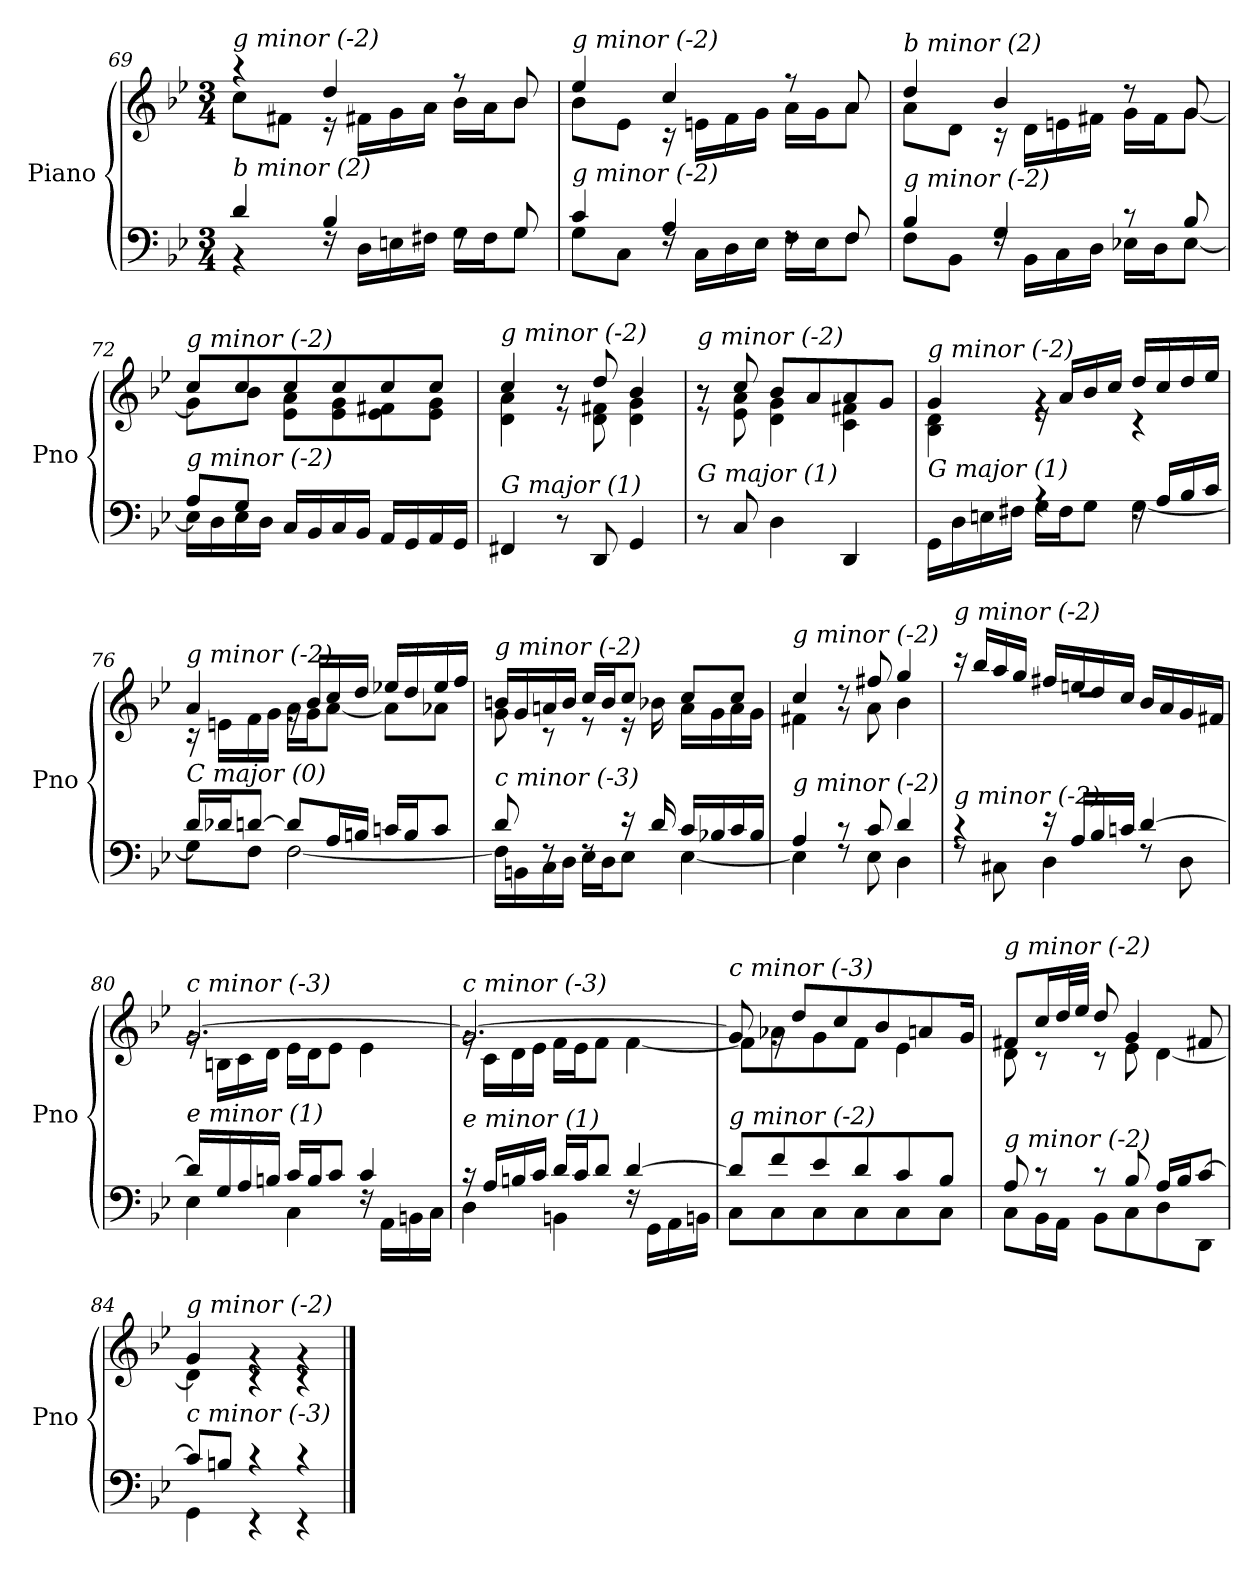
**kern	**kern
*part1	*part1
*staff2	*staff1
*I"Piano	*
*I'Pno	*
*clefF4	*clefG2
*k[b-e-]	*k[b-e-]
*M3/4	*M3/4
=69	=69
*^	*^
!	!	!LO:TX:i:t=g minor (-2)	!
!LO:TX:i:t=b minor (2)	!	!	!
4d/	4r	4r	8cc\L
.	.	.	8f#X\J
4B-/	16rF	4dd/	16r
.	16D\LL	.	16f#X\LL
.	16En\	.	16g\
.	16F#X\JJ	.	16a\JJ
8rF	16G\LL	8r	16b-\LL
.	16F#\J	.	16a\J
8G/	8G\J	8b-/	8b-\J
=70	=70	=70	=70
!	!	!LO:TX:i:t=g minor (-2)	!
!LO:TX:i:t=g minor (-2)	!	!	!
4c/	8G\L	4ee-/	8b-\L
.	8C\J	.	8e-\J
4A/	16rF	4cc/	16r
.	16C\LL	.	16en\LL
.	16D\	.	16f\
.	16E-\JJ	.	16g\JJ
8rF	16F\LL	8r	16a\LL
.	16E-\J	.	16g\J
8F/	8F\J	8a/	8a\J
!!LO:LB:g=z	!!
=71	=71	=71	=71
!	!	!LO:TX:i:t=b minor (2)	!
!LO:TX:i:t=g minor (-2)	!	!	!
4B-/	8F\L	4dd/	8a\L
.	8BB-\J	.	8d\J
4G/	16rF	4b-/	16r
.	16BB-\LL	.	16d\LL
.	16C\	.	16en\
.	16D\JJ	.	16f#X\JJ
8r	16E-X\LL	8r	16g\LL
.	16D\J	.	16f#\J
8B-/	[8E-\J	8g/	[8g\J
=72	=72	=72	=72
*	*	*	*^
!	!	!LO:TX:i:t=g minor (-2)	!	!
!LO:TX:i:t=g minor (-2)	!	!	!	!
8A/L	16E-\LL]	8cc/L	8g\L]	4ryy
.	16D\	.	.	.
8G/J	16E-\	8cc/	8b-\J	.
.	16D\JJ	.	.	.
16C/LL	2ryy	8cc/	8e-\ 8a\L	2ryy
16BB-/	.	.	.	.
16C/	.	8cc/	8e-\ 8g\	.
16BB-/JJ	.	.	.	.
16AA/LL	.	8cc/	8e-\ 8f#X\	.
16GG/	.	.	.	.
16AA/	.	8cc/J	8e-\ 8g\J	.
16GG/JJ	.	.	.	.
=73	=73	=73	=73	=73
!	!	!LO:TX:i:t=g minor (-2)	!	!
!LO:TX:i:t=G major (1)	!	!	!	!
4ryy	4FF#X/	4cc/	4d\ 4a\	4ryy
8ryy	8r	8r	8r	8re
4.ryy	8DD/	8dd/	8d\ 8f#X\	4.ryy
.	4GG/	4b-/	4d\ 4g\	.
=74	=74	=74	=74	=74
!	!	!LO:TX:i:t=g minor (-2)	!	!
!LO:TX:i:t=G major (1)	!	!	!	!
8ryy	8r	8r	8r	8re
2ryy	8C/	8cc/	8e-\ 8a\	2ryy
.	4D\	8b-/L	4d\ 4g\	.
.	.	8a/	.	.
.	4DD/	8a/	4c\ 4f#X\	.
8ryy	.	8g/J	.	8ryy
!!LO:PB:g=z	!!	!!
=75	=75	=75	=75	=75
!	!	!LO:TX:i:t=g minor (-2)	!	!
!LO:TX:i:t=G major (1)	!	!	!	!
16GG\LL	4ryy	4g/	4B-\ 4d\	4ryy
16D\	.	.	.	.
16En\	.	.	.	.
16F#X\JJ	.	.	.	.
4rA	16G\LL	16re	4rg	2ryy
.	16F#\J	16a/LL	.	.
.	8G\J	16b-/	.	.
.	.	16cc/JJ	.	.
16rF	[4G\	16dd/LL	4r	.
16A/LL	.	16cc/	.	.
16B-/	.	16dd/	.	.
16c/JJ	.	16ee-/JJ	.	.
*	*	*	*v	*v
=76	=76	=76	=76
!	!	!LO:TX:i:t=g minor (-2)	!
!LO:TX:i:t=C major (0)	!	!	!
16d/LL	8G\L]	4a/	16r
16d-Xi/J	.	.	16en\LL
[8d/J	8F\J	.	16f\
.	.	.	16g\JJ
8d/L]	[2F\	16rg	16a\LL
.	.	16b-/LL	16g\J
16A/L	.	16cc/	[8a\J
16Bn/JJ	.	16dd/JJ	.
16cn/LL	.	16ee-X/LL	8a\L]
16B/J	.	16dd/	.
8c/J	.	16ee-/	8a-X\J
.	.	16ff/JJ	.
=77	=77	=77	=77
!	!	!LO:TX:i:t=g minor (-2)	!
!LO:TX:i:t=c minor (-3)	!	!	!
8d/	16F\LL]	16bn/LL	8g\
.	16BBn\	16g/	.
8rF	16C\	16an/	8r
.	16D\JJ	16b/JJ	.
8rF	16E-\LL	16cc/LL	8r
.	16D\J	16b/J	.
16r	8E-\J	8cc/J	16r
16d/	.	.	16b-X\
16c/LL	[4E-\	8cc/L	16a\LL
16B-X/	.	.	16g\
16c/	.	8cc/J	16a\
16B-/JJ	.	.	16g\JJ
!!LO:LB:g=z	!!
=78	=78	=78	=78
!	!	!LO:TX:i:t=g minor (-2)	!
!LO:TX:i:t=g minor (-2)	!	!	!
4A/	4E-\]	4cc/	4f#X\
8r	8rF	8rg	8rdd
8c/	8E-\	8ff#X/	8a\
4d/	4D\	4gg/	4b-\
=79	=79	=79	=79
!	!	!LO:TX:i:t=g minor (-2)	!
!LO:TX:i:t=g minor (-2)	!	!	!
4r	8rF	16r	2.rdd
.	.	16bb-/LL	.
.	8C#Xj\	16aa/	.
.	.	16gg/JJ	.
16r	4D\	16ff#X/LL	.
16A/LL	.	16een/	.
16B-/	.	16dd/	.
16cn/JJ	.	16cc/JJ	.
[4d/	8rF	16b-/LL	.
.	.	16a/	.
.	8D\	16g/	.
.	.	16f#X/JJ	.
=80	=80	=80	=80
!	!	!LO:TX:i:t=c minor (-3)	!
!LO:TX:i:t=e minor (1)	!	!	!
16d/LL]	4E-\	[2.g/	16rg
16G/	.	.	16Bn\LL
16A/	.	.	16c\
16Bn/JJ	.	.	16d\JJ
16c/LL	4C\	.	16e-\LL
16B/J	.	.	16d\J
8c/J	.	.	8e-\J
4c/	16rF	.	4e-\
.	16AA\LL	.	.
.	16BBn\	.	.
.	16C\JJ	.	.
!!LO:LB:g=z	!!
=81	=81	=81	=81
!	!	!LO:TX:i:t=c minor (-3)	!
!LO:TX:i:t=e minor (1)	!	!	!
16r	4D\	2.g/_	16rg
16A/LL	.	.	16c\LL
16Bn/	.	.	16d\
16c/JJ	.	.	16e-\JJ
16d/LL	4BBn\	.	16f\LL
16c/J	.	.	16e-\J
8d/J	.	.	8f\J
[4d/	16rF	.	[4f\
.	16GG\LL	.	.
.	16AA\	.	.
.	16BBn\JJ	.	.
=82	=82	=82	=82
!	!	!LO:TX:i:t=c minor (-3)	!
!LO:TX:i:t=g minor (-2)	!	!	!
8d/L]	8C\L	8g/]	8f\L]
8f/	8C\	16rg	8a-X\
.	.	8dd/L	.
8e-/	8C\	.	8g\
.	.	8cc/	.
8d/	8C\	.	8f\J
.	.	8b-/	.
8c/	8C\	.	4e-\
.	.	8an/	.
8B-/J	8C\J	.	.
.	.	16g/Jk	.
=83	=83	=83	=83
!	!	!LO:TX:i:t=g minor (-2)	!
!LO:TX:i:t=g minor (-2)	!	!	!
8A/	8C\L	8f#X/L	8d\
8r	16BB-\L	16cc/L	8r
.	16AA\JJ	32dd/L	.
.	.	32ee-/JJJ	.
8r	8BB-\L	8dd/	8r
8B-/	8C\	4g/	8e-\
16A/LL	8D\	.	[4d\
16B-/J	.	.	.
[8c/J	8DD\J	8f#X/	.
=84	=84	=84	=84
!	!	!LO:TX:i:t=g minor (-2)	!
!LO:TX:i:t=c minor (-3)	!	!	!
8c/L]	4GG\	4g/	4d\]
8Bn/J	.	.	.
4r	4r	4rg	4r
4r	4r	4rg	4r
*v	*v	*	*
*	*v	*v
==	==
*-	*-
